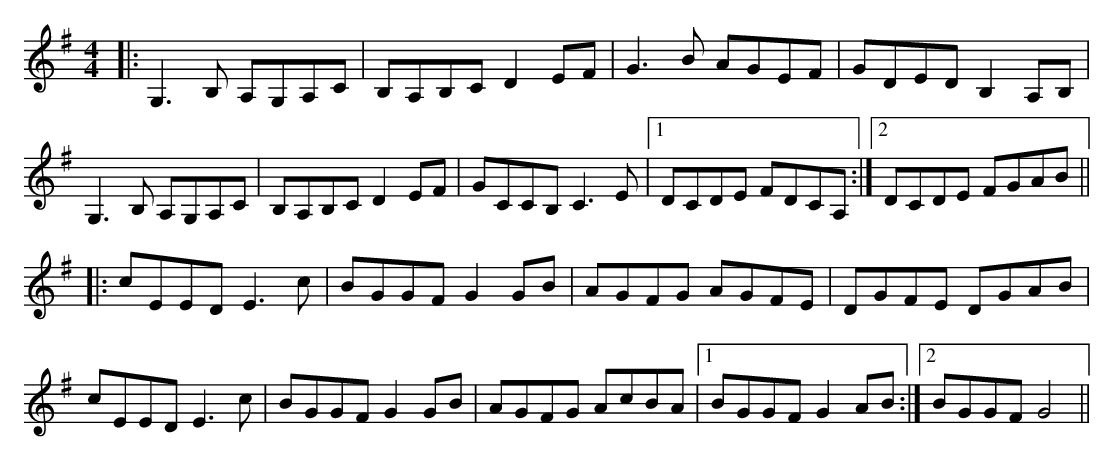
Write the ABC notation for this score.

X:1
M:4/4
K:G
|:G,3 B, A,G,A,C|B,A,B,C D2 EF|G3 B AGEF|GDED B,2 A,B,|
G,3 B, A,G,A,C|B,A,B,C D2 EF|GCCB, C3 E|1 DCDE FDCA,:|2 DCDE FGAB||
|:cEED E3 c|BGGF G2 GB|AGFG AGFE|DGFE DGAB|
cEED E3 c|BGGF G2 GB|AGFG AcBA|1 BGGF G2 AB:|2 BGGF G4||
